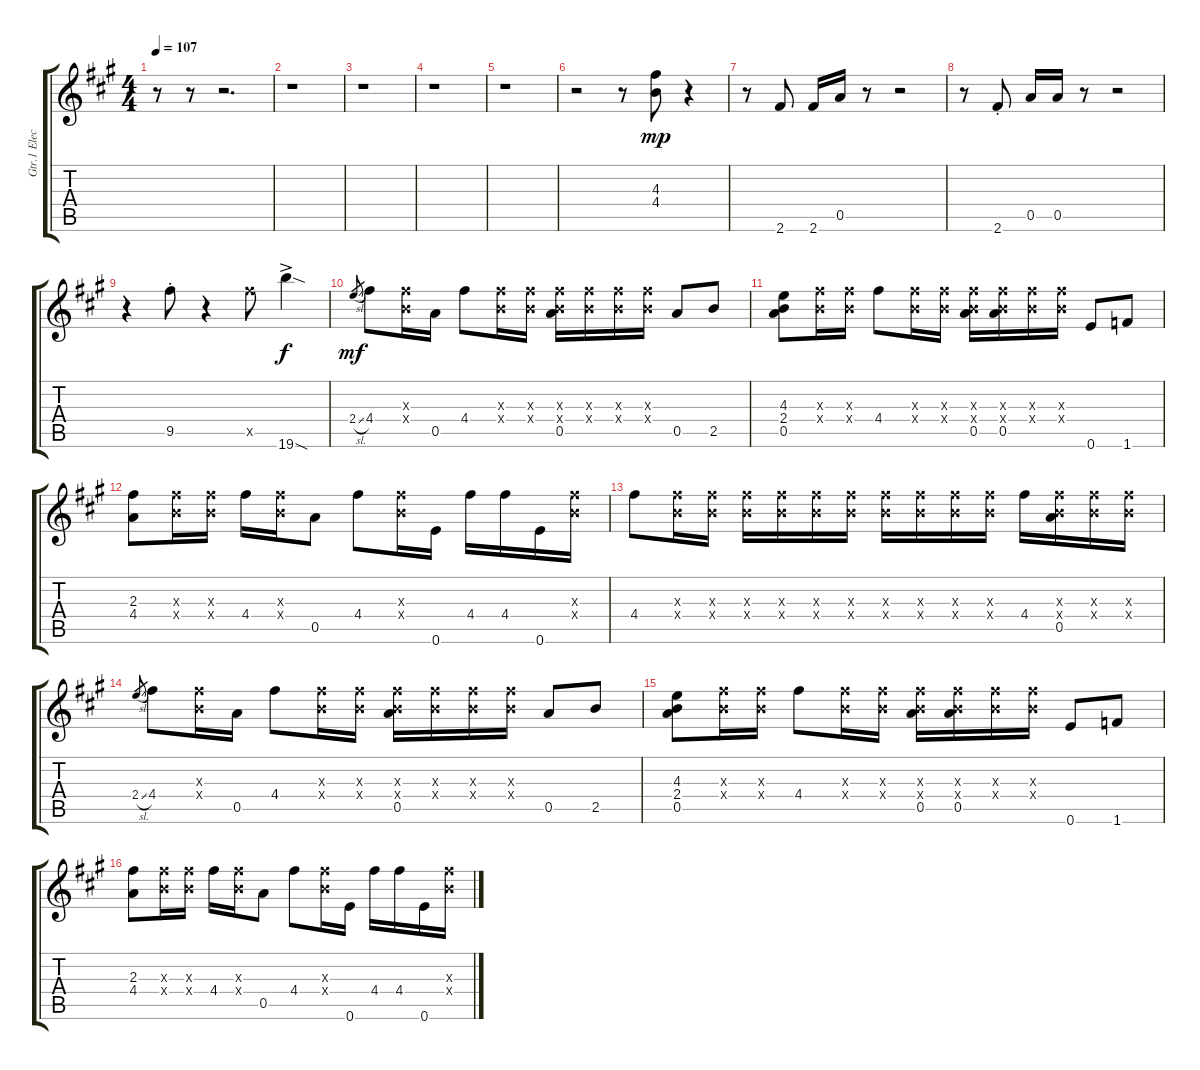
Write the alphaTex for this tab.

\track ("Gtr.1 Electric Gtr. (Clean)" "Gtr.1 Elec") {instrument electricguitarclean}
\staff {score tabs}
\tuning (E4 B3 G3 D4 A3 E3) {hide}
\ts (4 4)
\tempo 107
\clef g2
\ks a
r.8{dy mp instrument electricguitarclean} r.8 r.2{d} |
r.1 |
r.1 |
r.1 |
r.1 |
r.2 r.8 (4.3 4.4).8 r.4 |
r.8 2.6.8 2.6.16 0.5.16 r.8 r.2 |
r.8 2.6{st}.8 0.5.16 0.5.16 r.8 r.2 |
r.4 9.5{st}.8 r.4 9.5{x}.8 19.6{sod ac}.4{dy f} |
2.4{sl}.8{gr dy mf} 4.4.8 (4.3{x} 4.4{x}).16 0.5.16 4.4.8 (4.3{x} 4.4{x}).16 (4.3{x} 4.4{x}).16 (4.3{x} 4.4{x} 0.5).16 (4.3{x} 4.4{x}).16 (4.3{x} 4.4{x}).16 (4.3{x} 4.4{x}).16 0.5.8 2.5.8 |
(4.3 2.4 0.5).8 (4.3{x} 4.4{x}).16 (4.3{x} 4.4{x}).16 4.4.8 (4.3{x} 4.4{x}).16 (4.3{x} 4.4{x}).16 (4.3{x} 4.4{x} 0.5).16 (4.3{x} 4.4{x} 0.5).16 (4.3{x} 4.4{x}).16 (4.3{x} 4.4{x}).16 0.6.8 1.6.8 |
(2.3 4.4).8 (4.3{x} 4.4{x}).16 (4.3{x} 4.4{x}).16 4.4.16 (4.3{x} 4.4{x}).16 0.5.8 4.4.8 (4.3{x} 4.4{x}).16 0.6.16 4.4.16 4.4.16 0.6.16 (4.3{x} 4.4{x}).16 |
4.4.8 (4.3{x} 4.4{x}).16 (4.3{x} 4.4{x}).16 (4.3{x} 4.4{x}).16 (4.3{x} 4.4{x}).16 (4.3{x} 4.4{x}).16 (4.3{x} 4.4{x}).16 (4.3{x} 4.4{x}).16 (4.3{x} 4.4{x}).16 (4.3{x} 4.4{x}).16 (4.3{x} 4.4{x}).16 4.4.16 (4.3{x} 4.4{x} 0.5).16 (4.3{x} 4.4{x}).16 (4.3{x} 4.4{x}).16 |
2.4{sl}.8{gr} 4.4.8 (4.3{x} 4.4{x}).16 0.5.16 4.4.8 (4.3{x} 4.4{x}).16 (4.3{x} 4.4{x}).16 (4.3{x} 4.4{x} 0.5).16 (4.3{x} 4.4{x}).16 (4.3{x} 4.4{x}).16 (4.3{x} 4.4{x}).16 0.5.8 2.5.8 |
(4.3 2.4 0.5).8 (4.3{x} 4.4{x}).16 (4.3{x} 4.4{x}).16 4.4.8 (4.3{x} 4.4{x}).16 (4.3{x} 4.4{x}).16 (4.3{x} 4.4{x} 0.5).16 (4.3{x} 4.4{x} 0.5).16 (4.3{x} 4.4{x}).16 (4.3{x} 4.4{x}).16 0.6.8 1.6.8 |
(2.3 4.4).8 (4.3{x} 4.4{x}).16 (4.3{x} 4.4{x}).16 4.4.16 (4.3{x} 4.4{x}).16 0.5.8 4.4.8 (4.3{x} 4.4{x}).16 0.6.16 4.4.16 4.4.16 0.6.16 (4.3{x} 4.4{x}).16
